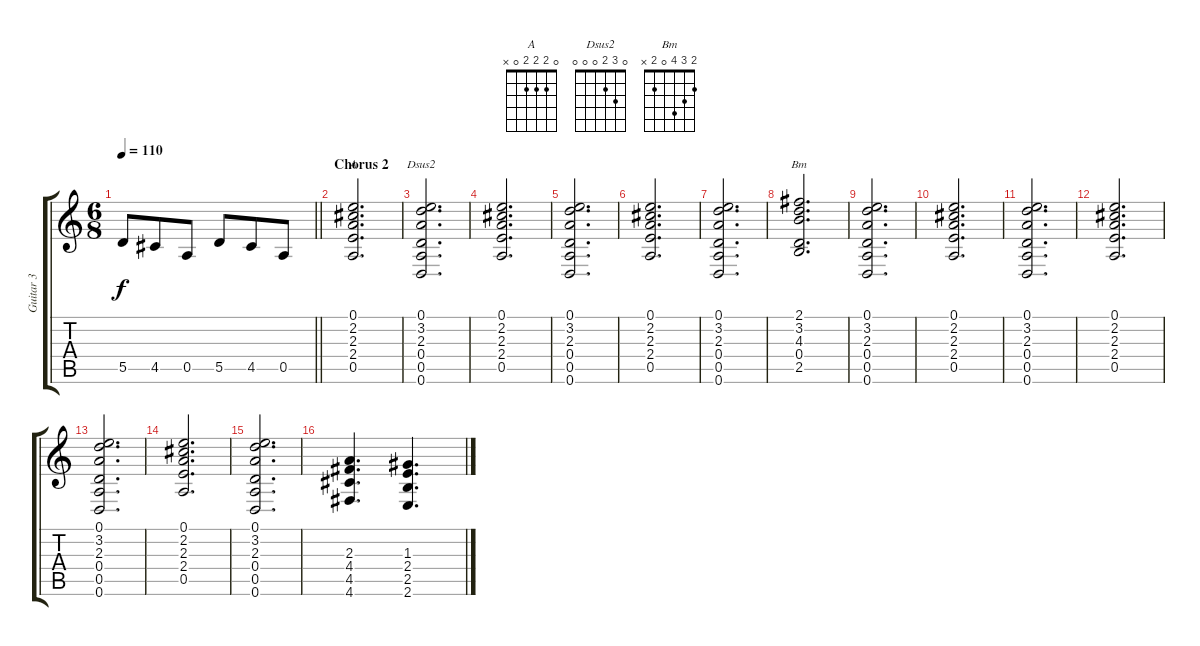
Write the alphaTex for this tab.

\track ("Guitar 3" "Guitar 3") {instrument electricguitarmuted}
\staff {score tabs}
\tuning (E4 B3 G3 D3 A2 D2) {hide}
\chord ("A" 0 2 2 2 0 x)
\chord ("Dsus2" 0 3 2 0 0 0)
\chord ("Bm" 2 3 4 0 2 x)
\ts (6 8)
\tempo 110
\clef g2
\barLineRight lightlight
\ks c
5.5.8{dy f} 4.5.8 0.5.8 5.5.8 4.5.8 0.5.8 |
\section ("" "Chorus 2")
(0.1 2.2 2.3 2.4 0.5).2{d ch "A"} |
(0.1 3.2 2.3 0.4 0.5 0.6).2{d ch "Dsus2"} |
(0.1 2.2 2.3 2.4 0.5).2{d} |
(0.1 3.2 2.3 0.4 0.5 0.6).2{d} |
(0.1 2.2 2.3 2.4 0.5).2{d} |
(0.1 3.2 2.3 0.4 0.5 0.6).2{d} |
(2.1 3.2 4.3 0.4 2.5).2{d ch "Bm"} |
(0.1 3.2 2.3 0.4 0.5 0.6).2{d} |
(0.1 2.2 2.3 2.4 0.5).2{d} |
(0.1 3.2 2.3 0.4 0.5 0.6).2{d} |
(0.1 2.2 2.3 2.4 0.5).2{d} |
(0.1 3.2 2.3 0.4 0.5 0.6).2{d} |
(0.1 2.2 2.3 2.4 0.5).2{d} |
(0.1 3.2 2.3 0.4 0.5 0.6).2{d} |
(2.3 4.4 4.5 4.6).4{d volume 13 instrument overdrivenguitar} (1.3 2.4 2.5 2.6).4{d}
